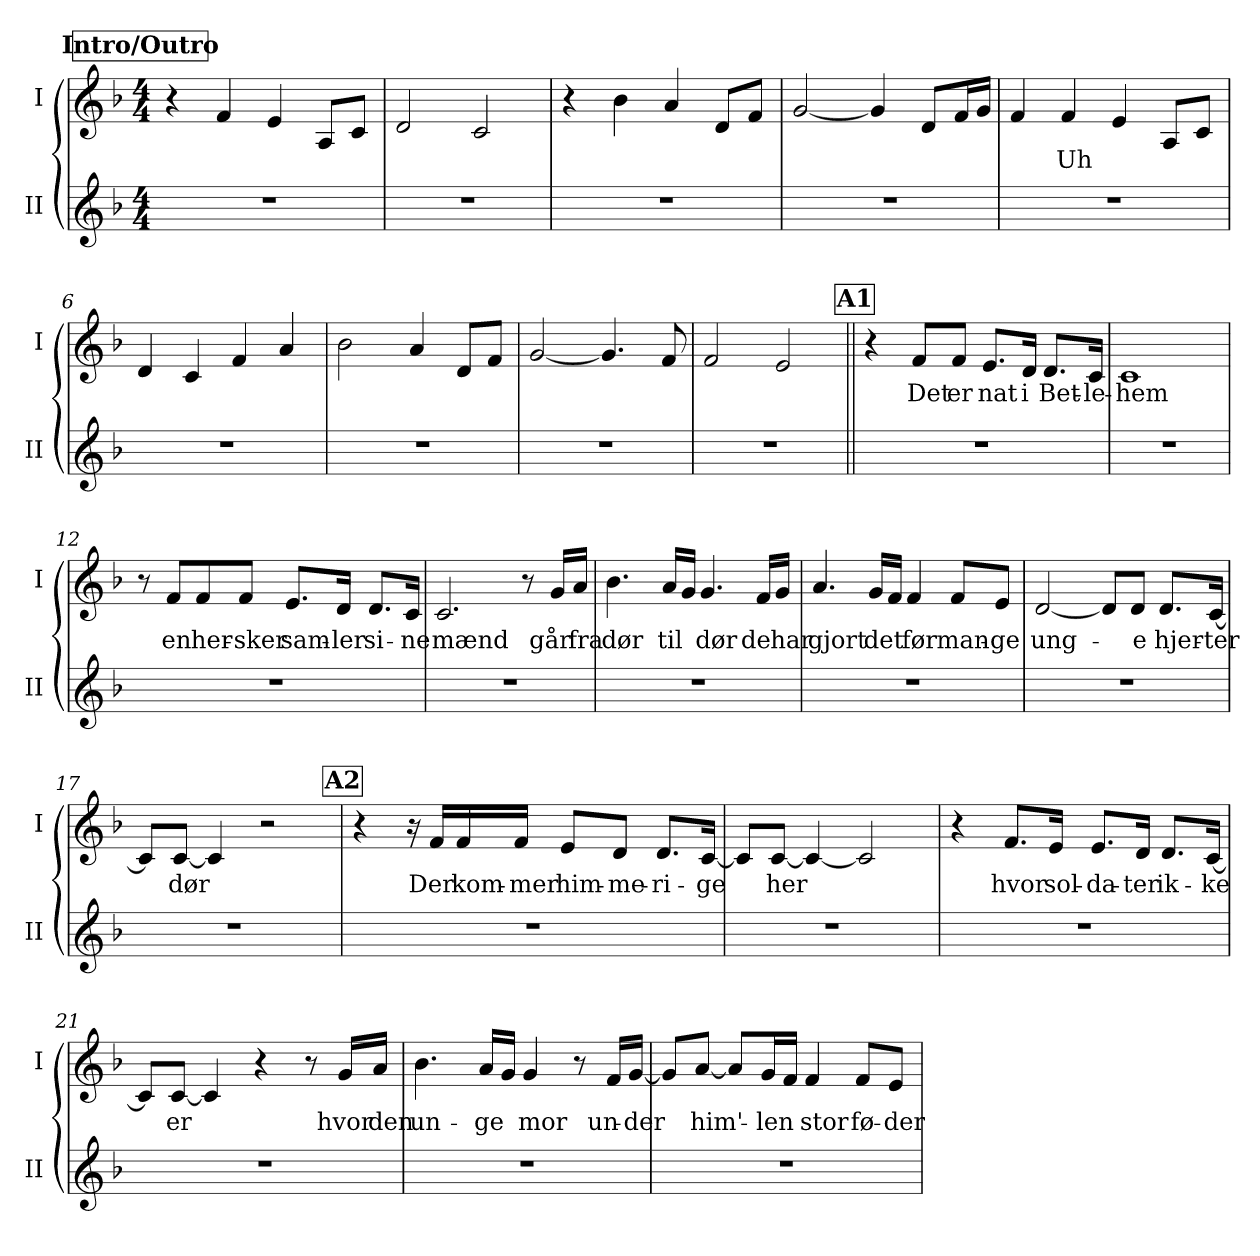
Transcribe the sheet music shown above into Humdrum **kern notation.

**kern	**kern	**text
*part2	*part1	*part1
*staff2	*staff1	*staff1
*I"II	*I"I	*
*I'II	*I'I	*
*clefG2	*clefG2	*
*k[b-]	*k[b-]	*
*M4/4	*M4/4	*
!!LO:REH:place=s1:a:B:fs=14:t=Intro/Outro
=1	=1	=1
1r	4r	.
.	4f!/	.
.	4e!/	.
.	8A!/L	.
.	8c!/J	.
=2	=2	=2
1r	2d!/	.
.	2c!/	.
=3	=3	=3
1r	4r	.
.	4b-!\	.
.	4a!/	.
.	8d!/L	.
.	8f!/J	.
=4	=4	=4
1r	[2g!/	.
.	4g!/]	.
.	8d!/L	.
.	16f!/L	.
.	16g!/JJ	.
=5	=5	=5
1r	4f!/	.
!	!	!LO:LY:b
.	4f/	Uh
.	4e/	.
.	8A/L	.
.	8c/J	.
=6	=6	=6
1r	4d/	.
.	4c/	.
.	4f/	.
.	4a/	.
=7	=7	=7
1r	2b-\	.
.	4a/	.
.	8d/L	.
.	8f/J	.
!!LO:LB:g=z
=8	=8	=8
1r	[2g/	.
.	4.g/]	.
.	8f/	.
=9	=9	=9
1r	2f/	.
.	2e/	.
!!LO:REH:place=s1:a:B:fs=14:t=A1
=10||	=10||	=10||
1r	4r	.
!	!	!LO:LY:b
.	8f/L	Det
!	!	!LO:LY:b
.	8f/J	er
!	!	!LO:LY:b
.	8.e/L	nat
!	!	!LO:LY:b
.	16d/Jk	i
!	!	!LO:LY:b
.	8.d/L	Bet-
!	!	!LO:LY:b
.	16c/Jk	-le-
=11	=11	=11
!	!	!LO:LY:b
1r	1c	-hem
=12	=12	=12
1r	8r	.
!	!	!LO:LY:b
.	8f/L	en
!	!	!LO:LY:b
.	8f/	her-
!	!	!LO:LY:b
.	8f/J	-sker
!	!	!LO:LY:b
.	8.e/L	sam-
!	!	!LO:LY:b
.	16d/Jk	-ler
!	!	!LO:LY:b
.	8.d/L	si-
!	!	!LO:LY:b
.	16c/Jk	-ne
!!LO:LB:g=z
=13	=13	=13
!	!	!LO:LY:b
1r	2.c/	mænd
.	8r	.
!	!	!LO:LY:b
.	16g/LL	går
!	!	!LO:LY:b
.	16a/JJ	fra
=14	=14	=14
!	!	!LO:LY:b
1r	4.b-\	dør
!	!	!LO:LY:b
.	16a/LL	til
.	16g/JJ	.
!	!	!LO:LY:b
.	4.g/	dør
!	!	!LO:LY:b
.	16f/LL	de
!	!	!LO:LY:b
.	16g/JJ	har
=15	=15	=15
!	!	!LO:LY:b
1r	4.a/	gjort
!	!	!LO:LY:b
.	16g/LL	det
.	16f/JJ	.
!	!	!LO:LY:b
.	4f/	før
!	!	!LO:LY:b
.	8f/L	man-
!	!	!LO:LY:b
.	8e/J	-ge
=16	=16	=16
!	!	!LO:LY:b
1r	[2d/	ung-
.	8d/L]	.
!	!	!LO:LY:b
.	8d/J	-e
!	!	!LO:LY:b
.	8.d/L	hjer-
!	!	!LO:LY:b
.	[16c/Jk	-ter
=17	=17	=17
1r	8c/L]	.
!	!	!LO:LY:b
.	[8c/J	dør
.	4c/]	.
.	2r	.
!!LO:LB:g=z
!!LO:REH:place=s1:a:B:fs=14:t=A2
=18	=18	=18
1r	4r	.
.	16r	.
!	!	!LO:LY:b
.	16f/LL	Der
!	!	!LO:LY:b
.	16f/	kom-
!	!	!LO:LY:b
.	16f/JJ	-mer
!	!	!LO:LY:b
.	8e/L	him-
!	!	!LO:LY:b
.	8d/J	-me-
!	!	!LO:LY:b
.	8.d/L	-ri-
!	!	!LO:LY:b
.	[16c/Jk	-ge
=19	=19	=19
1r	8c/L]	.
!	!	!LO:LY:b
.	[8c/J	her
.	4c/_	.
.	2c/]	.
=20	=20	=20
1r	4r	.
!	!	!LO:LY:b
.	8.f/L	hvor
!	!	!LO:LY:b
.	16e/Jk	sol-
!	!	!LO:LY:b
.	8.e/L	-da-
!	!	!LO:LY:b
.	16d/Jk	-ter
!	!	!LO:LY:b
.	8.d/L	ik-
!	!	!LO:LY:b
.	[16c/Jk	-ke
=21	=21	=21
1r	8c/L]	.
!	!	!LO:LY:b
.	[8c/J	er
.	4c/]	.
.	4r	.
.	8r	.
!	!	!LO:LY:b
.	16g/LL	hvor
!	!	!LO:LY:b
.	16a/JJ	den
!!LO:LB:g=z
=22	=22	=22
!	!	!LO:LY:b
1r	4.b-\	un-
!	!	!LO:LY:b
.	16a/LL	-ge
.	16g/JJ	.
!	!	!LO:LY:b
.	4g/	mor
.	8r	.
!	!	!LO:LY:b
.	16f/LL	un-
!	!	!LO:LY:b
.	[16g/JJ	-der
=23	=23	=23
1r	8g/L]	.
!	!	!LO:LY:b
.	[8a/J	him'-
.	8a/L]	.
!	!	!LO:LY:b
.	16g/L	-len
.	16f/JJ	.
!	!	!LO:LY:b
.	4f/	stor
!	!	!LO:LY:b
.	8f/L	fø-
!	!	!LO:LY:b
.	8e/J	-der
=	=	=
*-	*-	*-
